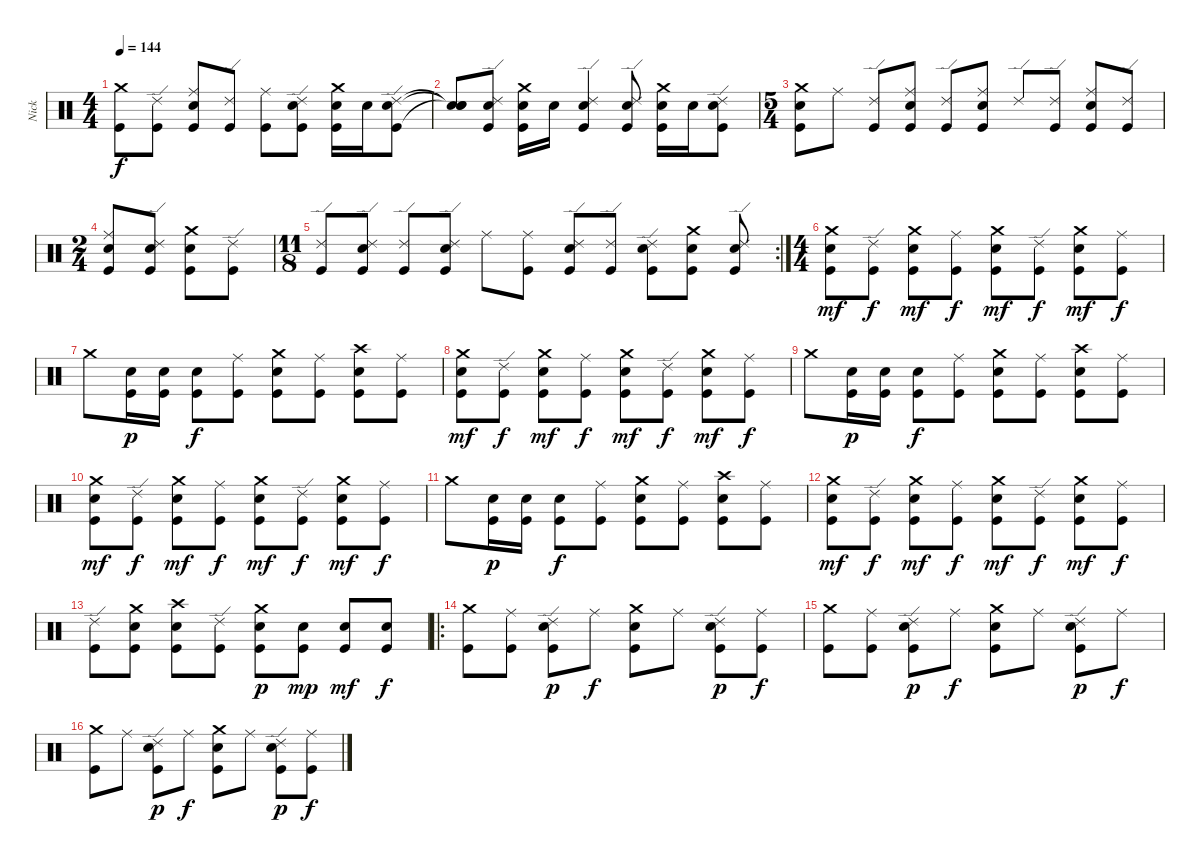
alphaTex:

\track ("Nick" "Nick") {instrument percussion}
\staff {score}
\articulation defaults
\ts (4 4)
\tempo 144
\clef neutral
\ks c
("Crash medium (hit)" "Kick (hit)").8{dy f} ("Ride (edge) 2" "Kick (hit)").8 ("Ride (middle)" "Kick (hit)" "Snare (hit) 2").8 ("Ride (edge) 2" "Kick (hit)").8 ("Ride (middle)" "Kick (hit)").8 ("Ride (edge) 2" "Kick (hit)" "Snare (hit) 2").8 ("Crash medium (hit)" "Kick (hit)" "Snare (hit) 2").16 "Snare (hit) 2".16 ("Ride (edge) 2" "Kick (hit)" "Snare (hit) 2").8 |
("Snare (hit)"{t} "Snare (hit)"{t} "Snare (hit)"{t}).8 ("Ride (edge) 2" "Kick (hit)" "Snare (hit) 2").8 ("Crash medium (hit)" "Kick (hit)" "Snare (hit) 2").16 "Snare (hit) 2".16 ("Ride (edge) 2" "Kick (hit)" "Snare (hit) 2").4 ("Ride (edge) 2" "Kick (hit)" "Snare (hit) 2").8 ("Crash medium (hit)" "Kick (hit)" "Snare (hit) 2").16 "Snare (hit) 2".16 ("Ride (edge) 2" "Kick (hit)" "Snare (hit) 2").8 |
\ts (5 4)
("Crash medium (hit)" "Snare (hit) 2" "Kick (hit)").8 "Ride (middle)".8 ("Ride (edge) 2" "Kick (hit)").8 ("Ride (middle)" "Kick (hit)" "Snare (hit) 2").8 ("Ride (edge) 2" "Kick (hit)").8 ("Ride (middle)" "Kick (hit)" "Snare (hit) 2").8 "Ride (edge) 2".8 ("Ride (edge) 2" "Kick (hit)").8 ("Ride (middle)" "Kick (hit)" "Snare (hit) 2").8 ("Ride (edge) 2" "Kick (hit)").8 |
\ts (2 4)
("Ride (middle)" "Snare (hit) 2" "Kick (hit)").8 ("Ride (edge) 2" "Snare (hit) 2" "Kick (hit)").8 ("Crash medium (hit)" "Snare (hit) 2" "Kick (hit)").8 ("Ride (edge) 2" "Kick (hit)").8 |
\rc 2
\ts (11 8)
("Ride (edge) 2" "Kick (hit)").8 ("Snare (hit) 2" "Kick (hit)" "Ride (edge) 2").8 ("Ride (edge) 2" "Kick (hit)").8 ("Snare (hit) 2" "Kick (hit)" "Ride (edge) 2").8 "Ride (middle)".8 ("Ride (middle)" "Kick (hit)").8 ("Snare (hit) 2" "Kick (hit)" "Ride (edge) 2").8 ("Ride (edge) 2" "Kick (hit)").8 ("Snare (hit) 2" "Kick (hit)" "Ride (edge) 2").8 ("Snare (hit) 2" "Kick (hit)" "Crash medium (hit)").8 ("Snare (hit) 2" "Kick (hit)" "Ride (edge) 2").8 |
\ts (4 4)
("Crash medium (hit)" "Snare (hit) 2" "Kick (hit)").8{dy mf} ("Ride (edge) 2" "Kick (hit)").8{dy f} ("Crash medium (hit)" "Snare (hit) 2" "Kick (hit)").8{dy mf} ("Ride (middle)" "Kick (hit)").8{dy f} ("Crash medium (hit)" "Snare (hit) 2" "Kick (hit)").8{dy mf} ("Ride (edge) 2" "Kick (hit)").8{dy f} ("Crash medium (hit)" "Snare (hit) 2" "Kick (hit)").8{dy mf} ("Ride (middle)" "Kick (hit)").8{dy f} |
"Crash medium (hit)".8 ("Kick (hit)" "Snare (hit) 2").16{dy p} ("Kick (hit)" "Snare (hit) 2").16 ("Snare (hit) 2" "Kick (hit)").8{dy f} ("Ride (middle)" "Kick (hit)").8 ("Crash medium (hit)" "Snare (hit) 2" "Kick (hit)").8 ("Ride (middle)" "Kick (hit)").8 ("Crash high (hit)" "Snare (hit) 2" "Kick (hit)").8 ("Ride (middle)" "Kick (hit)").8 |
("Crash medium (hit)" "Snare (hit) 2" "Kick (hit)").8{dy mf} ("Ride (edge) 2" "Kick (hit)").8{dy f} ("Crash medium (hit)" "Snare (hit) 2" "Kick (hit)").8{dy mf} ("Ride (middle)" "Kick (hit)").8{dy f} ("Crash medium (hit)" "Snare (hit) 2" "Kick (hit)").8{dy mf} ("Ride (edge) 2" "Kick (hit)").8{dy f} ("Crash medium (hit)" "Snare (hit) 2" "Kick (hit)").8{dy mf} ("Ride (middle)" "Kick (hit)").8{dy f} |
"Crash medium (hit)".8 ("Kick (hit)" "Snare (hit) 2").16{dy p} ("Kick (hit)" "Snare (hit) 2").16 ("Snare (hit) 2" "Kick (hit)").8{dy f} ("Ride (middle)" "Kick (hit)").8 ("Crash medium (hit)" "Snare (hit) 2" "Kick (hit)").8 ("Ride (middle)" "Kick (hit)").8 ("Crash high (hit)" "Snare (hit) 2" "Kick (hit)").8 ("Ride (middle)" "Kick (hit)").8 |
("Crash medium (hit)" "Snare (hit) 2" "Kick (hit)").8{dy mf} ("Ride (edge) 2" "Kick (hit)").8{dy f} ("Crash medium (hit)" "Snare (hit) 2" "Kick (hit)").8{dy mf} ("Ride (middle)" "Kick (hit)").8{dy f} ("Crash medium (hit)" "Snare (hit) 2" "Kick (hit)").8{dy mf} ("Ride (edge) 2" "Kick (hit)").8{dy f} ("Crash medium (hit)" "Snare (hit) 2" "Kick (hit)").8{dy mf} ("Ride (middle)" "Kick (hit)").8{dy f} |
"Crash medium (hit)".8 ("Kick (hit)" "Snare (hit) 2").16{dy p} ("Kick (hit)" "Snare (hit) 2").16 ("Snare (hit) 2" "Kick (hit)").8{dy f} ("Ride (middle)" "Kick (hit)").8 ("Crash medium (hit)" "Snare (hit) 2" "Kick (hit)").8 ("Ride (middle)" "Kick (hit)").8 ("Crash high (hit)" "Snare (hit) 2" "Kick (hit)").8 ("Ride (middle)" "Kick (hit)").8 |
("Crash medium (hit)" "Snare (hit) 2" "Kick (hit)").8{dy mf} ("Ride (edge) 2" "Kick (hit)").8{dy f} ("Crash medium (hit)" "Snare (hit) 2" "Kick (hit)").8{dy mf} ("Ride (middle)" "Kick (hit)").8{dy f} ("Crash medium (hit)" "Snare (hit) 2" "Kick (hit)").8{dy mf} ("Ride (edge) 2" "Kick (hit)").8{dy f} ("Crash medium (hit)" "Snare (hit) 2" "Kick (hit)").8{dy mf} ("Ride (middle)" "Kick (hit)").8{dy f} |
("Ride (edge) 2" "Kick (hit)").8 ("Crash medium (hit)" "Snare (hit) 2" "Kick (hit)").8 ("Crash high (hit)" "Snare (hit) 2" "Kick (hit)").8 ("Ride (edge) 2" "Kick (hit)").8 ("Crash medium (hit)" "Snare (hit) 2" "Kick (hit)").8{dy p} ("Snare (hit) 2" "Kick (hit)").8{dy mp} ("Snare (hit) 2" "Kick (hit)").8{dy mf} ("Snare (hit) 2" "Kick (hit)").8{dy f} |
\ro
("Crash medium (hit)" "Kick (hit)").8 ("Ride (middle)" "Kick (hit)").8 ("Ride (edge) 2" "Snare (hit) 2" "Kick (hit)").8{dy p} "Ride (middle)".8{dy f} ("Crash medium (hit)" "Snare (hit) 2" "Kick (hit)").8 "Ride (middle)".8 ("Ride (edge) 2" "Snare (hit) 2" "Kick (hit)").8{dy p} ("Ride (middle)" "Kick (hit)").8{dy f} |
("Crash medium (hit)" "Kick (hit)").8 ("Ride (middle)" "Kick (hit)").8 ("Ride (edge) 2" "Snare (hit) 2" "Kick (hit)").8{dy p} "Ride (middle)".8{dy f} ("Crash medium (hit)" "Snare (hit) 2" "Kick (hit)").8 "Ride (middle)".8 ("Ride (edge) 2" "Snare (hit) 2" "Kick (hit)").8{dy p} "Ride (middle)".8{dy f} |
("Crash medium (hit)" "Kick (hit)").8 "Ride (middle)".8 ("Ride (edge) 2" "Snare (hit) 2" "Kick (hit)").8{dy p} "Ride (middle)".8{dy f} ("Crash medium (hit)" "Snare (hit) 2" "Kick (hit)").8 "Ride (middle)".8 ("Ride (edge) 2" "Snare (hit) 2" "Kick (hit)").8{dy p} ("Ride (middle)" "Kick (hit)").8{dy f}
